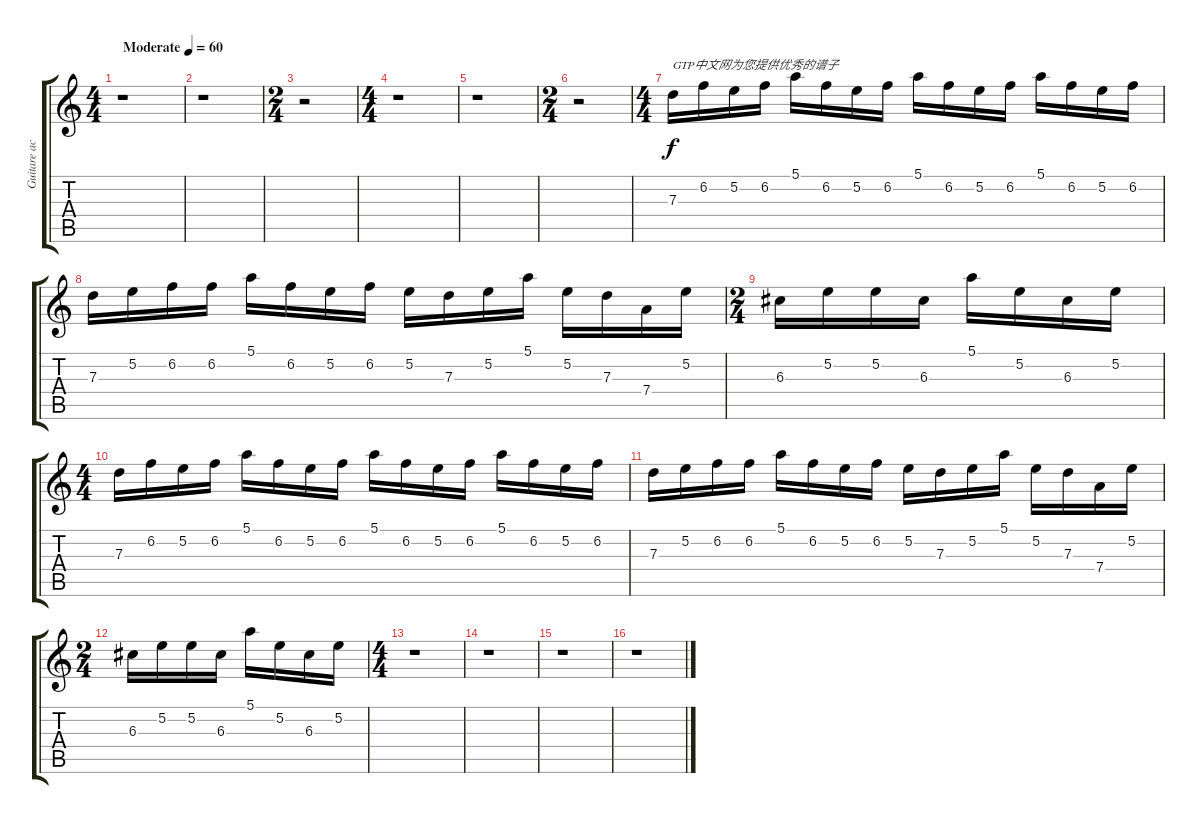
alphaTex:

\track ("Guitare accoustique 3" "Guitare ac") {instrument acousticguitarnylon}
\staff {score tabs}
\tuning (E4 B3 G3 D3 A2 E2) {hide}
\ts (4 4)
\tempo (60 "Moderate")
\clef g2
\ks c
r.1{dy f instrument acousticguitarnylon} |
r.1 |
\ts (2 4)
r.2 |
\ts (4 4)
r.1 |
r.1 |
\ts (2 4)
r.2 |
\ts (4 4)
7.3.16{txt "GTP中文网为您提供优秀的谱子"} 6.2.16 5.2.16 6.2.16 5.1.16 6.2.16 5.2.16 6.2.16 5.1.16 6.2.16 5.2.16 6.2.16 5.1.16 6.2.16 5.2.16 6.2.16 |
7.3.16 5.2.16 6.2.16 6.2.16 5.1.16 6.2.16 5.2.16 6.2.16 5.2.16 7.3.16 5.2.16 5.1.16 5.2.16 7.3.16 7.4.16 5.2.16 |
\ts (2 4)
6.3.16 5.2.16 5.2.16 6.3.16 5.1.16 5.2.16 6.3.16 5.2.16 |
\ts (4 4)
7.3.16 6.2.16 5.2.16 6.2.16 5.1.16 6.2.16 5.2.16 6.2.16 5.1.16 6.2.16 5.2.16 6.2.16 5.1.16 6.2.16 5.2.16 6.2.16 |
7.3.16 5.2.16 6.2.16 6.2.16 5.1.16 6.2.16 5.2.16 6.2.16 5.2.16 7.3.16 5.2.16 5.1.16 5.2.16 7.3.16 7.4.16 5.2.16 |
\ts (2 4)
6.3.16 5.2.16 5.2.16 6.3.16 5.1.16 5.2.16 6.3.16 5.2.16 |
\ts (4 4)
r.1 |
r.1 |
r.1 |
r.1
